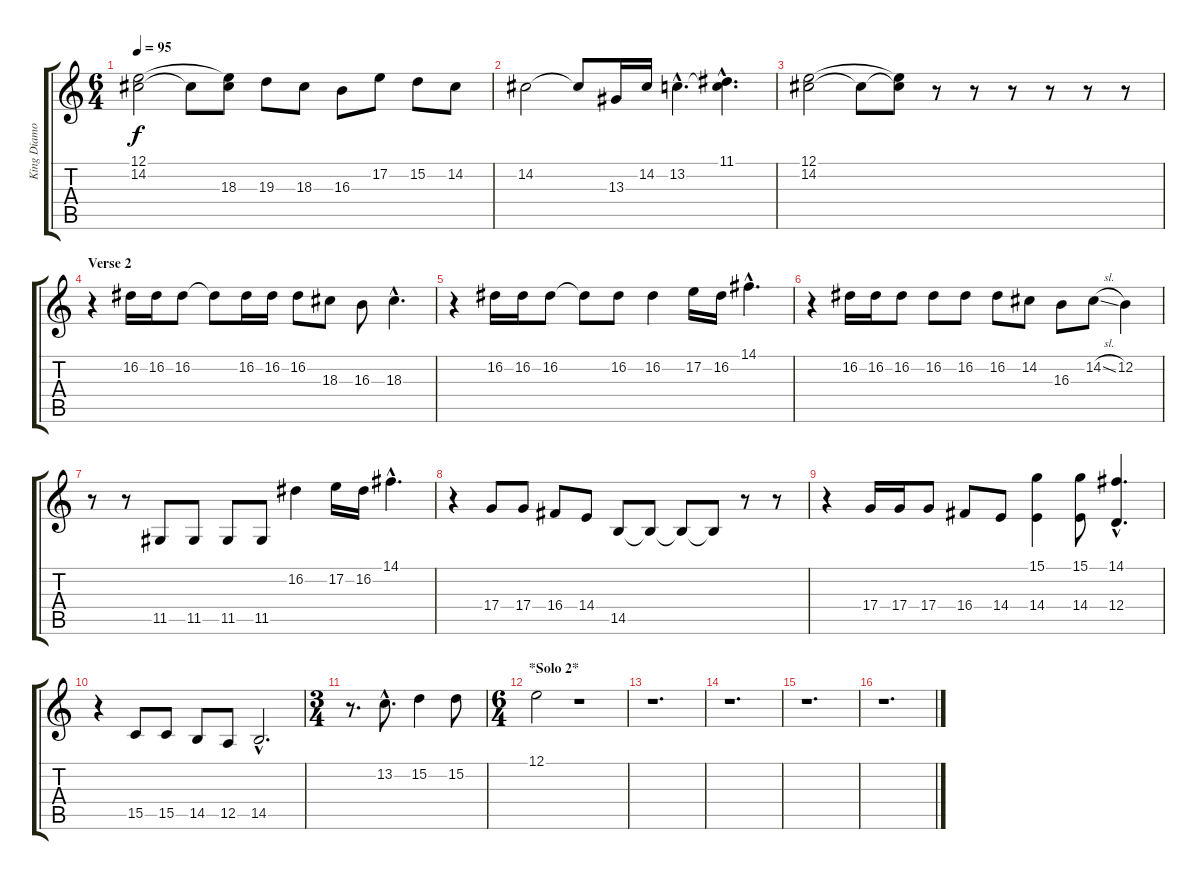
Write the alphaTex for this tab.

\track ("King Diamond - Voice" "King Diamo") {instrument cello}
\staff {score tabs}
\tuning (E4 B3 G3 D3 A2 E2) {hide}
\ts (6 4)
\tempo 95
\clef g2
\ks c
(12.1 14.2).2{dy f} 14.2{t}.8 (12.1{t} 18.3).8 19.3.8 18.3.8 16.3.8 17.2.8 15.2.8 14.2.8 |
14.2.2 14.2{t}.8 13.3.16 14.2.16 13.2{hac}.4{d} (11.1{hac} 13.2{hac t}).4{d} |
(12.1 14.2).2 14.2{t}.8 (12.1{t} 14.2{t}).8 r.8 r.8 r.8 r.8 r.8 r.8 |
\section ("" "Verse 2")
r.4 16.2.16 16.2.16 16.2.8 16.2{t}.8 16.2.16 16.2.16 16.2.8 18.3.8 16.3.8 18.3{hac}.4{d} |
r.4 16.2.16 16.2.16 16.2.8 16.2{t}.8 16.2.8 16.2.4 17.2.16 16.2.16 14.1{hac}.4{d} |
r.4 16.2.16 16.2.16 16.2.8 16.2.8 16.2.8 16.2.8 14.2.8 16.3.8 14.2{sl}.8 12.2.4 |
r.8 r.8 11.5.8 11.5.8 11.5.8 11.5.8 16.2.4 17.2.16 16.2.16 14.1{hac}.4{d} |
r.4 17.4.8 17.4.8 16.4.8 14.4.8 14.5.8 14.5{t}.8 14.5{t}.8 14.5{t}.8 r.8 r.8 |
r.4 17.4.16 17.4.16 17.4.8 16.4.8 14.4.8 (15.1 14.4).4 (15.1 14.4).8 (14.1{hac} 12.4{hac}).4{d} |
r.4 15.5.8 15.5.8 14.5.8 12.5.8 14.5{hac}.2{d} |
\ts (3 4)
r.8{d} 13.2{hac}.8{d} 15.2.4 15.2.8 |
\ts (6 4)
\section ("" "*Solo 2*")
12.1.2 r.1 |
r.1{d} |
r.1{d} |
r.1{d} |
r.1{d}
